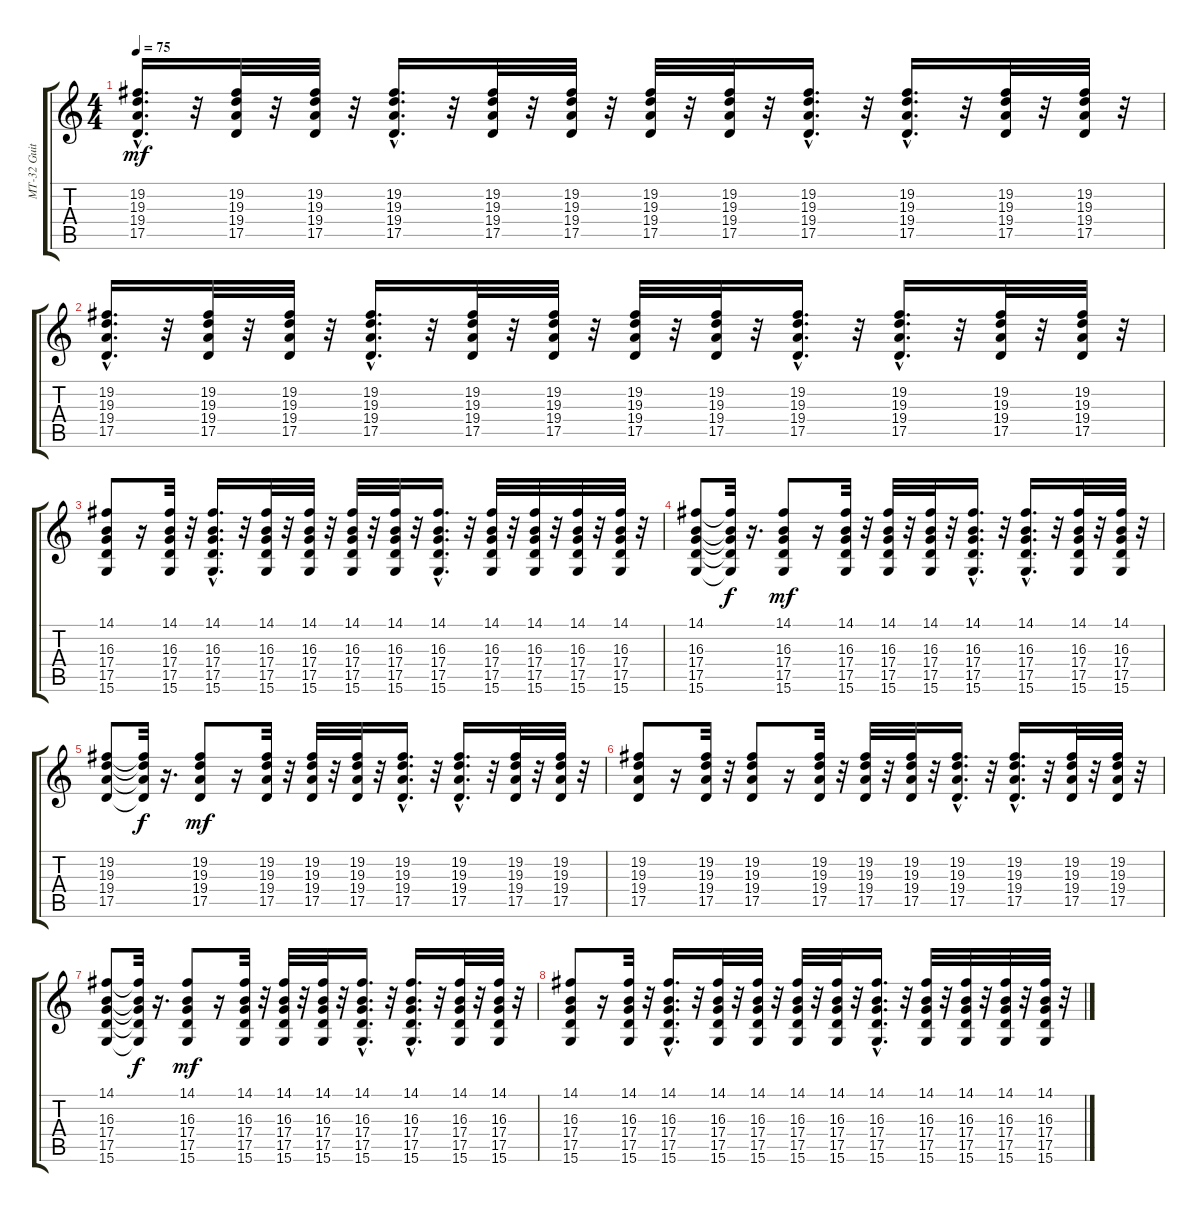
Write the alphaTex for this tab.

\track ("MT-32 Guitar 2" "MT-32 Guit") {instrument frenchhorn}
\staff {score tabs}
\tuning (E4 B3 G3 D3 A2 E2) {hide}
\ts (4 4)
\tempo 75
\clef g2
\ks c
(19.2{hac} 19.3{hac} 19.4{hac} 17.5{hac}).16{d dy mf} r.32 (19.2 19.3 19.4 17.5).32 r.32 (19.2 19.3 19.4 17.5).32 r.32 (19.2{hac} 19.3{hac} 19.4{hac} 17.5{hac}).16{d} r.32 (19.2 19.3 19.4 17.5).32 r.32 (19.2 19.3 19.4 17.5).32 r.32 (19.2 19.3 19.4 17.5).32 r.32 (19.2 19.3 19.4 17.5).32 r.32 (19.2{hac} 19.3{hac} 19.4{hac} 17.5{hac}).16{d} r.32 (19.2{hac} 19.3{hac} 19.4{hac} 17.5{hac}).16{d} r.32 (19.2 19.3 19.4 17.5).32 r.32 (19.2 19.3 19.4 17.5).32 r.32 |
(19.2{hac} 19.3{hac} 19.4{hac} 17.5{hac}).16{d} r.32 (19.2 19.3 19.4 17.5).32 r.32 (19.2 19.3 19.4 17.5).32 r.32 (19.2{hac} 19.3{hac} 19.4{hac} 17.5{hac}).16{d} r.32 (19.2 19.3 19.4 17.5).32 r.32 (19.2 19.3 19.4 17.5).32 r.32 (19.2 19.3 19.4 17.5).32 r.32 (19.2 19.3 19.4 17.5).32 r.32 (19.2{hac} 19.3{hac} 19.4{hac} 17.5{hac}).16{d} r.32 (19.2{hac} 19.3{hac} 19.4{hac} 17.5{hac}).16{d} r.32 (19.2 19.3 19.4 17.5).32 r.32 (19.2 19.3 19.4 17.5).32 r.32 |
(14.1 16.3 17.4 17.5 15.6).8 r.16 (14.1 16.3 17.4 17.5 15.6).32 r.32 (14.1{hac} 16.3{hac} 17.4{hac} 17.5{hac} 15.6{hac}).16{d} r.32 (14.1 16.3 17.4 17.5 15.6).32 r.32 (14.1 16.3 17.4 17.5 15.6).32 r.32 (14.1 16.3 17.4 17.5 15.6).32 r.32 (14.1 16.3 17.4 17.5 15.6).32 r.32 (14.1{hac} 16.3{hac} 17.4{hac} 17.5{hac} 15.6{hac}).16{d} r.32 (14.1 16.3 17.4 17.5 15.6).32 r.32 (14.1 16.3 17.4 17.5 15.6).32 r.32 (14.1 16.3 17.4 17.5 15.6).32 r.32 (14.1 16.3 17.4 17.5 15.6).32 r.32 |
(14.1 16.3 17.4 17.5 15.6).8 (14.1{t} 16.3{t} 17.4{t} 17.5{t} 15.6{t}).32{dy f} r.16{d} (14.1 16.3 17.4 17.5 15.6).8{dy mf} r.16 (14.1 16.3 17.4 17.5 15.6).32 r.32 (14.1 16.3 17.4 17.5 15.6).32 r.32 (14.1 16.3 17.4 17.5 15.6).32 r.32 (14.1{hac} 16.3{hac} 17.4{hac} 17.5{hac} 15.6{hac}).16{d} r.32 (14.1{hac} 16.3{hac} 17.4{hac} 17.5{hac} 15.6{hac}).16{d} r.32 (14.1 16.3 17.4 17.5 15.6).32 r.32 (14.1 16.3 17.4 17.5 15.6).32 r.32 |
(19.2 19.3 19.4 17.5).8 (19.2{t} 19.3{t} 19.4{t} 17.5{t}).32{dy f} r.16{d} (19.2 19.3 19.4 17.5).8{dy mf} r.16 (19.2 19.3 19.4 17.5).32 r.32 (19.2 19.3 19.4 17.5).32 r.32 (19.2 19.3 19.4 17.5).32 r.32 (19.2{hac} 19.3{hac} 19.4{hac} 17.5{hac}).16{d} r.32 (19.2{hac} 19.3{hac} 19.4{hac} 17.5{hac}).16{d} r.32 (19.2 19.3 19.4 17.5).32 r.32 (19.2 19.3 19.4 17.5).32 r.32 |
(19.2 19.3 19.4 17.5).8 r.16 (19.2 19.3 19.4 17.5).32 r.32 (19.2 19.3 19.4 17.5).8 r.16 (19.2 19.3 19.4 17.5).32 r.32 (19.2 19.3 19.4 17.5).32 r.32 (19.2 19.3 19.4 17.5).32 r.32 (19.2{hac} 19.3{hac} 19.4{hac} 17.5{hac}).16{d} r.32 (19.2{hac} 19.3{hac} 19.4{hac} 17.5{hac}).16{d} r.32 (19.2 19.3 19.4 17.5).32 r.32 (19.2 19.3 19.4 17.5).32 r.32 |
(14.1 16.3 17.4 17.5 15.6).8{volume 10} (14.1{t} 16.3{t} 17.4{t} 17.5{t} 15.6{t}).32{dy f} r.16{d} (14.1 16.3 17.4 17.5 15.6).8{dy mf volume 10} r.16 (14.1 16.3 17.4 17.5 15.6).32{volume 10} r.32 (14.1 16.3 17.4 17.5 15.6).32 r.32 (14.1 16.3 17.4 17.5 15.6).32{volume 10} r.32 (14.1{hac} 16.3{hac} 17.4{hac} 17.5{hac} 15.6{hac}).16{d} r.32 (14.1{hac} 16.3{hac} 17.4{hac} 17.5{hac} 15.6{hac}).16{d volume 10} r.32 (14.1 16.3 17.4 17.5 15.6).32{volume 9} r.32 (14.1 16.3 17.4 17.5 15.6).32 r.32 |
(14.1 16.3 17.4 17.5 15.6).8{volume 9} r.16 (14.1 16.3 17.4 17.5 15.6).32{volume 9} r.32 (14.1{hac} 16.3{hac} 17.4{hac} 17.5{hac} 15.6{hac}).16{d volume 9} r.32 (14.1 16.3 17.4 17.5 15.6).32{volume 9} r.32 (14.1 16.3 17.4 17.5 15.6).32{volume 9} r.32 (14.1 16.3 17.4 17.5 15.6).32 r.32 (14.1 16.3 17.4 17.5 15.6).32{volume 9} r.32 (14.1{hac} 16.3{hac} 17.4{hac} 17.5{hac} 15.6{hac}).16{d} r.32 (14.1 16.3 17.4 17.5 15.6).32{volume 8} r.32 (14.1 16.3 17.4 17.5 15.6).32 r.32 (14.1 16.3 17.4 17.5 15.6).32{volume 8} r.32 (14.1 16.3 17.4 17.5 15.6).32 r.32
